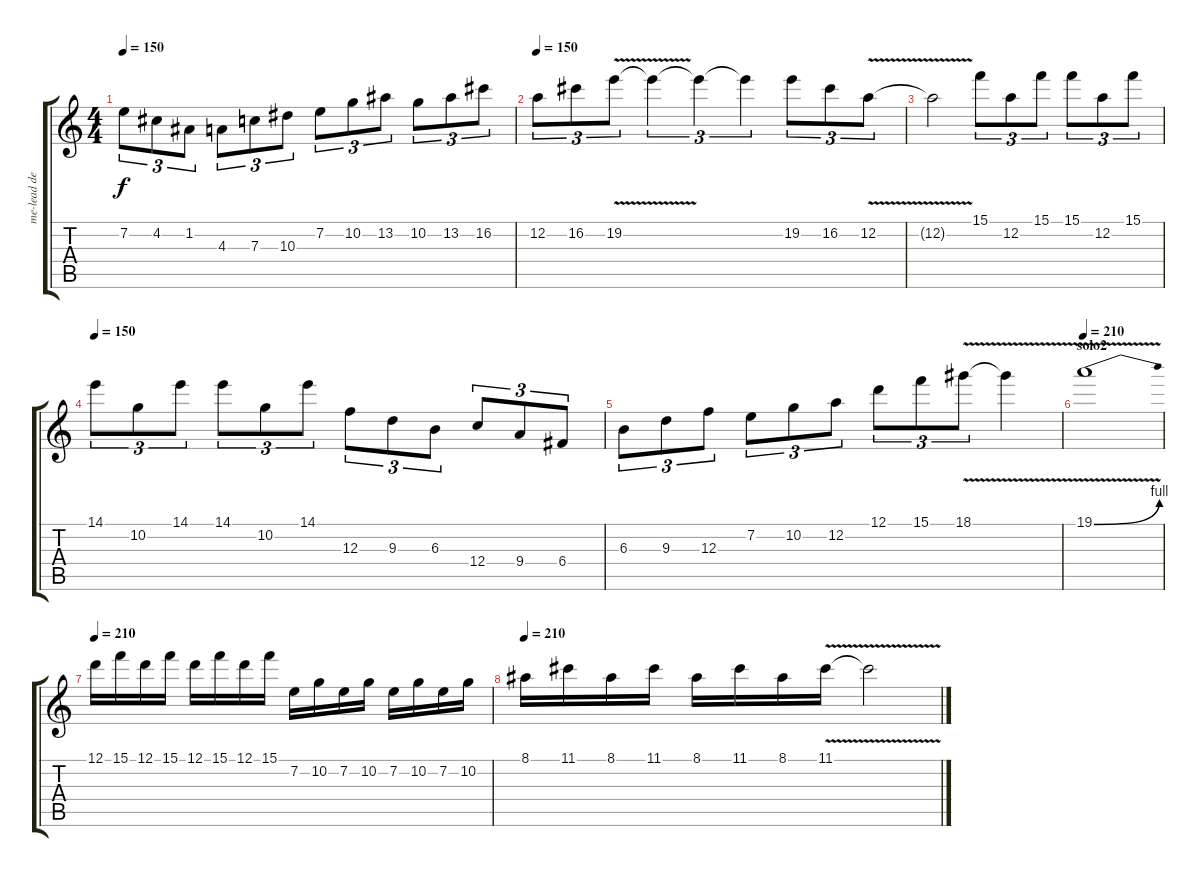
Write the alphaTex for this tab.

\track ("me-lead deathsaw" "me-lead de") {instrument distortionguitar}
\staff {score tabs}
\tuning (D4 A3 F3 C3 G2 D2) {hide}
\ts (4 4)
\tempo 150
\clef g2
\ks c
7.2.8{tu (3 2) dy f} 4.2.8{tu (3 2)} 1.2.8{tu (3 2)} 4.3.8{tu (3 2)} 7.3.8{tu (3 2)} 10.3.8{tu (3 2)} 7.2.8{tu (3 2)} 10.2.8{tu (3 2)} 13.2.8{tu (3 2)} 10.2.8{tu (3 2)} 13.2.8{tu (3 2)} 16.2.8{tu (3 2)} |
\tempo 150
12.2.8{tu (3 2)} 16.2.8{tu (3 2)} 19.2{v}.8{tu (3 2)} 19.2{t}.4{tu (3 2)} 19.2{t}.4{tu (3 2)} 19.2{t}.4{tu (3 2)} 19.2.8{tu (3 2)} 16.2.8{tu (3 2)} 12.2{v}.8{tu (3 2)} |
12.2{t}.2 15.1.8{tu (3 2)} 12.2.8{tu (3 2)} 15.1.8{tu (3 2)} 15.1.8{tu (3 2)} 12.2.8{tu (3 2)} 15.1.8{tu (3 2)} |
\tempo 150
14.1.8{tu (3 2)} 10.2.8{tu (3 2)} 14.1.8{tu (3 2)} 14.1.8{tu (3 2)} 10.2.8{tu (3 2)} 14.1.8{tu (3 2)} 12.3.8{tu (3 2)} 9.3.8{tu (3 2)} 6.3.8{tu (3 2)} 12.4.8{tu (3 2)} 9.4.8{tu (3 2)} 6.4.8{tu (3 2)} |
6.3.8{tu (3 2)} 9.3.8{tu (3 2)} 12.3.8{tu (3 2)} 7.2.8{tu (3 2)} 10.2.8{tu (3 2)} 12.2.8{tu (3 2)} 12.1.8{tu (3 2)} 15.1.8{tu (3 2)} 18.1{v}.8{tu (3 2)} 18.1{t}.4 |
\section ("" "solo2")
\tempo 210
19.1{be (bend 0 0 60 4) v}.1 |
\tempo 210
12.1.16 15.1.16 12.1.16 15.1.16 12.1.16 15.1.16 12.1.16 15.1.16 7.2.16 10.2.16 7.2.16 10.2.16 7.2.16 10.2.16 7.2.16 10.2.16 |
\tempo 210
8.1.16 11.1.16 8.1.16 11.1.16 8.1.16 11.1.16 8.1.16 11.1{v}.16 11.1{t}.2
